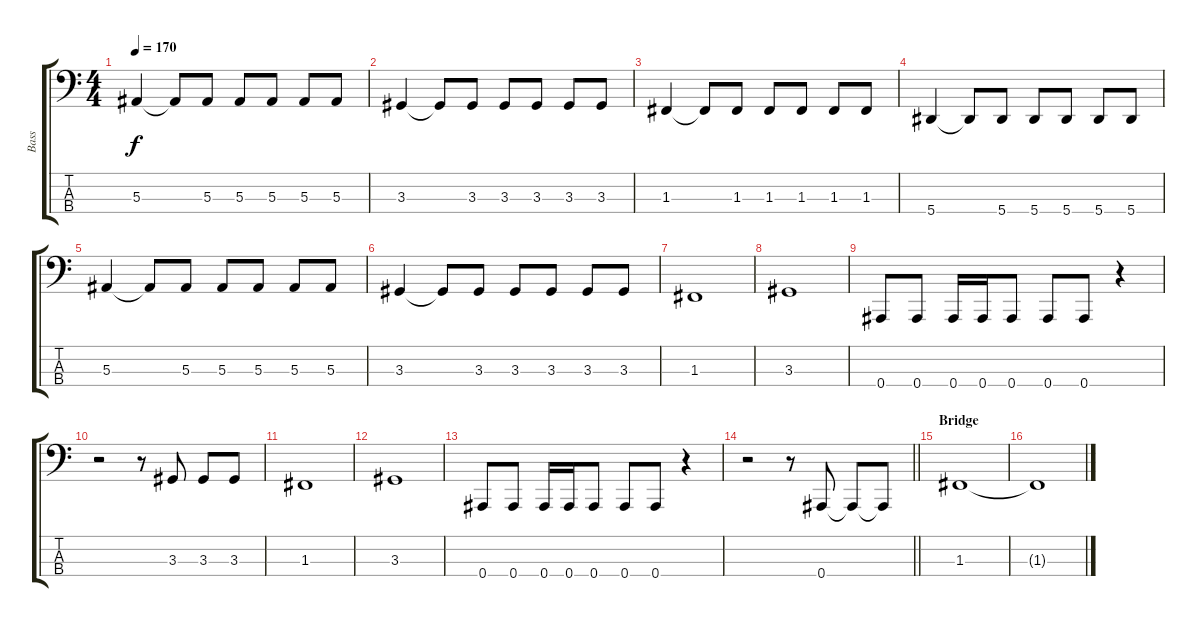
\track ("Bass" "Bass") {instrument electricbassfinger}
\staff {score tabs}
\tuning (Eb2 Bb1 F1 Bb0) {hide}
\ts (4 4)
\tempo 170
\clef f4
\ks c
5.3.4{dy f} 5.3{t}.8 5.3.8 5.3.8 5.3.8 5.3.8 5.3.8 |
3.3.4 3.3{t}.8 3.3.8 3.3.8 3.3.8 3.3.8 3.3.8 |
1.3.4 1.3{t}.8 1.3.8 1.3.8 1.3.8 1.3.8 1.3.8 |
5.4.4 5.4{t}.8 5.4.8 5.4.8 5.4.8 5.4.8 5.4.8 |
5.3.4 5.3{t}.8 5.3.8 5.3.8 5.3.8 5.3.8 5.3.8 |
3.3.4 3.3{t}.8 3.3.8 3.3.8 3.3.8 3.3.8 3.3.8 |
1.3.1 |
3.3.1 |
0.4.8 0.4.8 0.4.16 0.4.16 0.4.8 0.4.8 0.4.8 r.4 |
r.2 r.8 3.3.8 3.3.8 3.3.8 |
1.3.1 |
3.3.1 |
0.4.8 0.4.8 0.4.16 0.4.16 0.4.8 0.4.8 0.4.8 r.4 |
\barLineRight lightlight
r.2 r.8 0.4.8 0.4{t}.8 0.4{t}.8 |
\section ("" "Bridge")
1.3.1 |
1.3{t}.1
